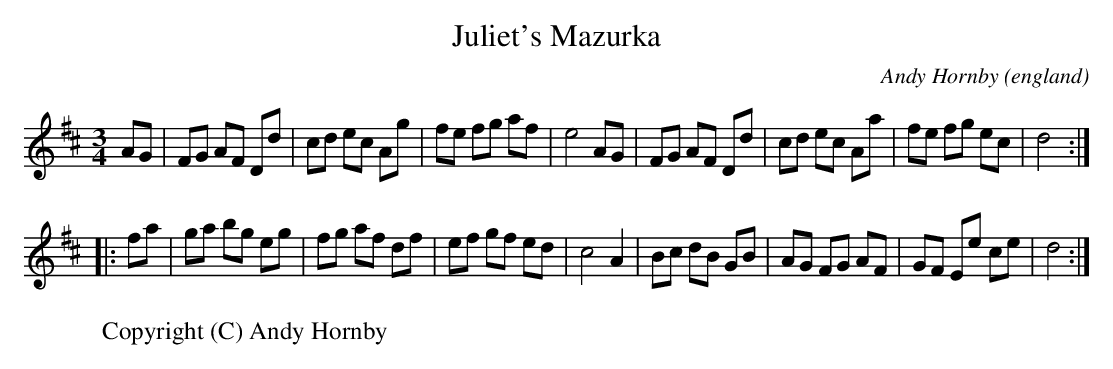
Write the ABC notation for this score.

X:1
T:Juliet's Mazurka
O:england
M:3/4
C:Andy Hornby
K:D
AG|\
FG AF Dd|cd ec Ag|fe fg af|e4 AG|\
FG AF Dd|cd ec Aa|fe fg ec|d4:|
|:fa|\
ga bg eg|fg af df|ef gf ed|c4 A2|\
Bc dB GB|AG FG AF|GF Ee ce|d4:|
W:Copyright (C) Andy Hornby
